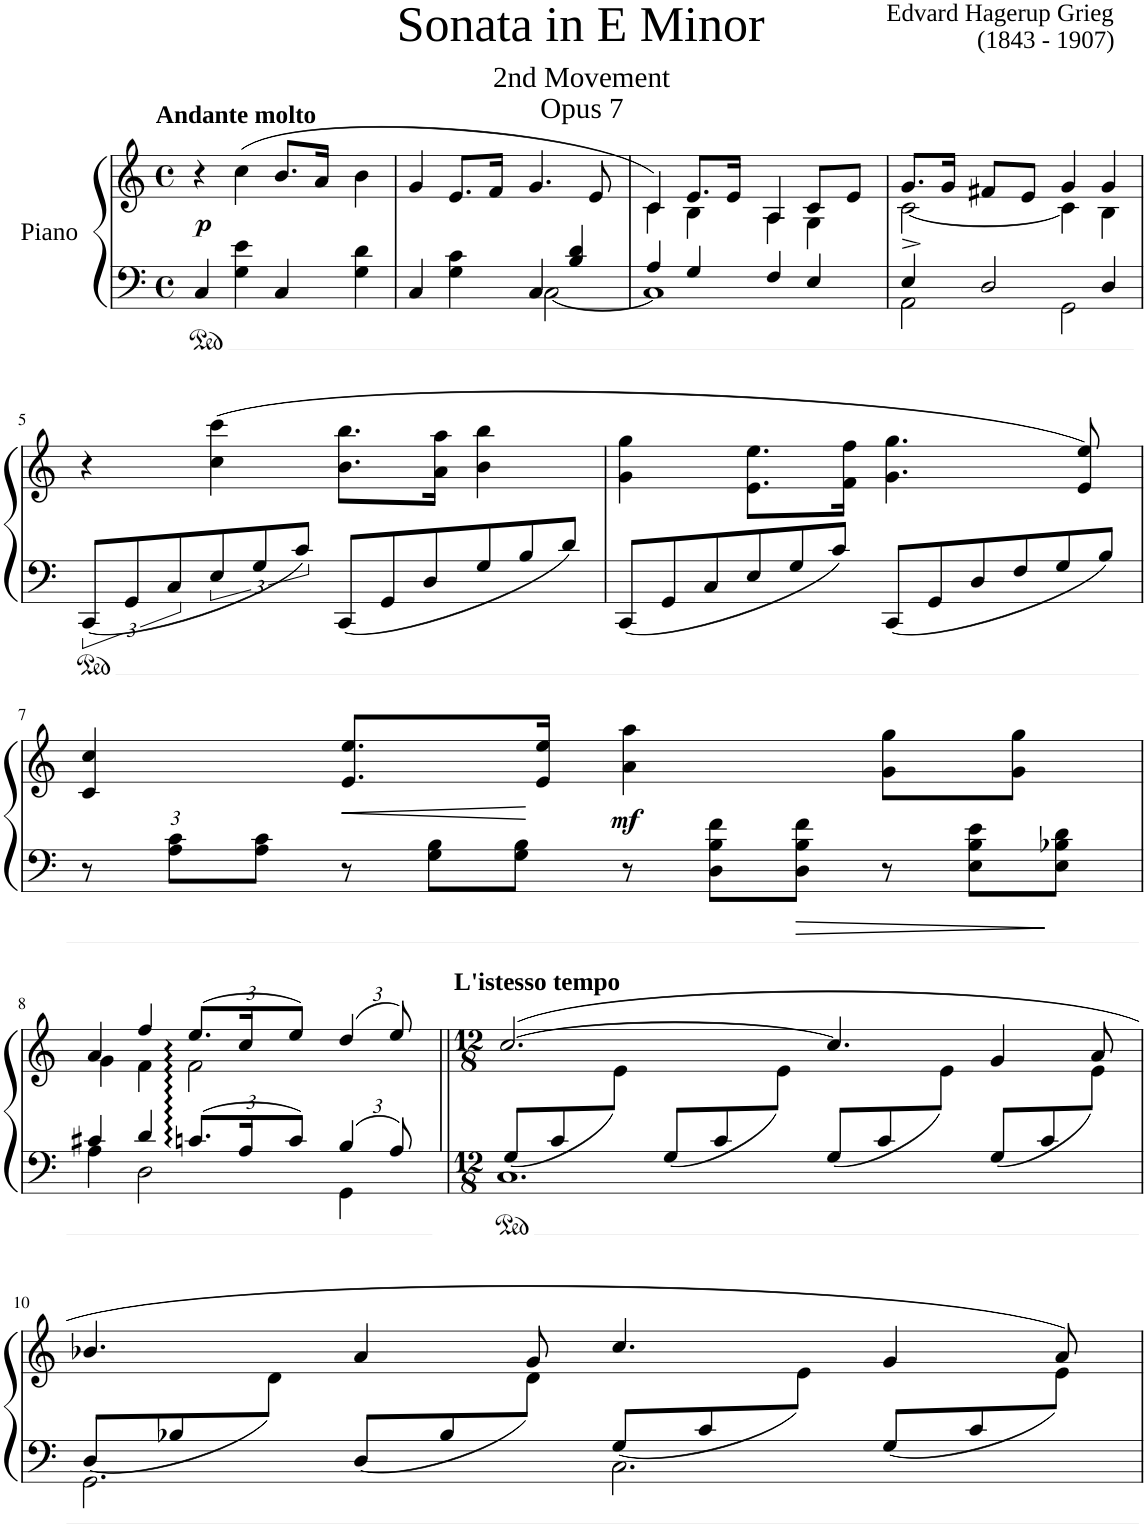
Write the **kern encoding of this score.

**kern	**kern	**dynam
*part1	*part1	*part1
*staff2	*staff1	*staff1/2
*I"Piano	*	*
*I'Pno	*	*
*clefF4	*clefG2	*
*k[]	*k[]	*
*M4/4	*M4/4	*
*met(c)	*met(c)	*
=1	=1	=1
!	!LO:TX:a:B:t=Andante molto	!
!	!	!LO:DY:b
4C/	4r	p
4G\ 4e\	(4cc\	.
4C/	8.b/L	.
.	16a/Jk	.
4G\ 4d\	4b\	.
=2	=2	=2
*^	*	*
4C/	2ryy	4g/	.
4G\ 4c\	.	8.e/L	.
.	.	16f/Jk	.
4C/	[2C\	4.g/	.
4B/ 4d/	.	.	.
.	.	8e/	.
=3	=3	=3	=3
*	*	*^	*
4A/	1C]	4c/)	4c\	.
4G/	.	8.e/L	4B\	.
.	.	16e/Jk	.	.
4F/	.	4A/	4A\	.
4E/	.	8c/L	4G\	.
.	.	8e/J	.	.
=4	=4	=4	=4	=4
4E^/	2AA\	8.g/L	[2c\	.
.	.	16g/Jk	.	.
2D/	.	8f#X/L	.	.
.	.	8e/J	.	.
.	2GG\	4g/	4c\]	.
4D/	.	4g/	4B\	.
*v	*v	*	*	*
*	*v	*v	*
!!LO:LB:g=z
=5	=5	=5
12CC/L	4r	.
12GG/	.	.
12C/	.	.
12E/	(4cc\ 4ccc\	.
12G/	.	.
12c/J	.	.
*Xtuplet	*	*
12CC/L	8.b\ 8.bb\L	.
12GG/	.	.
12D/	.	.
.	16a\ 16aa\Jk	.
12G/	4b\ 4bb\	.
12B/	.	.
12d/J	.	.
=6	=6	=6
12CC/L	4g\ 4gg\	.
12GG/	.	.
12C/	.	.
12E/	8.e\ 8.ee\L	.
12G/	.	.
12c/J	.	.
.	16f\ 16ff\Jk	.
12CC/L	4.g\ 4.gg\	.
12GG/	.	.
12D/	.	.
12F/	.	.
12G/	.	.
.	8e/ 8ee/)	.
12B/J	.	.
!!LO:LB:g=z
=7	=7	=7
*tuplet	*	*
*Xbrackettup	*	*
12r	4c/ 4cc/	.
12A\ 12c\L	.	.
12A\ 12c\J	.	.
*Xtuplet	*	*
!	!	!LO:HP:b
12r	8.e/ 8.ee/L	<
12G\ 12B\L	.	.
12G\ 12B\J	.	.
.	16e/ 16ee/Jk	[
!	!	!LO:DY:b
12r	4a\ 4aa\	mf
12D\ 12B\ 12f\L	.	.
12D\ 12B\ 12f\J	.	.
12r	8g\ 8gg\L	.
12E\ 12B\ 12e\L	.	.
.	8g\ 8gg\J	.
12E\ 12B-X\ 12d\J	.	.
!!LO:LB:g=z
=8	=8	=8
*^	*^	*
4c#X/	4A\	4a/	4g\	.
4d/	2D\	4ff/	4f\	.
*tuplet	*	*Xbrackettup	*	*
12.cn/L	.	(12.ee/L	2f\	.
24A/K	.	24cc/K	.	.
12c/J	.	12ee/J)	.	.
6B/	4GG\	(6dd/	.	.
12A/	.	12ee/)	.	.
=9||	=9||	=9||	=9||	=9||
*M12/8	*	*M12/8	*	*
!	!	!LO:TX:a:B:t=L'istesso tempo	!	!
(<8G/L	1.C	([2.cc/	4ryy	.
8c/	.	.	.	.
8ryy	.	.	8e\J)	.
(<8G/L	.	.	4ryy	.
8c/	.	.	.	.
8ryy	.	.	8e\J)	.
(<8G/L	.	4.cc/]	4ryy	.
8c/	.	.	.	.
8ryy	.	.	8e\J)	.
(<8G/L	.	4g/	4ryy	.
8c/	.	.	.	.
8ryy	.	8a/	8e\J)	.
!!LO:LB:g=z	!!
=10	=10	=10	=10	=10
(<8D/L	2.GG\	4.b-X/	4ryy	.
8B-X/	.	.	.	.
8ryy	.	.	8d\J)	.
(<8D/L	.	4a/	4ryy	.
8B-/	.	.	.	.
8ryy	.	8g/	8d\J)	.
(<8G/L	2.C\	4.cc/	4ryy	.
8c/	.	.	.	.
8ryy	.	.	8e\J)	.
(<8G/L	.	4g/	4ryy	.
8c/	.	.	.	.
8ryy	.	8a/)	8e\J)	.
*v	*v	*	*	*
*	*v	*v	*
=	=	=
*-	*-	*-
